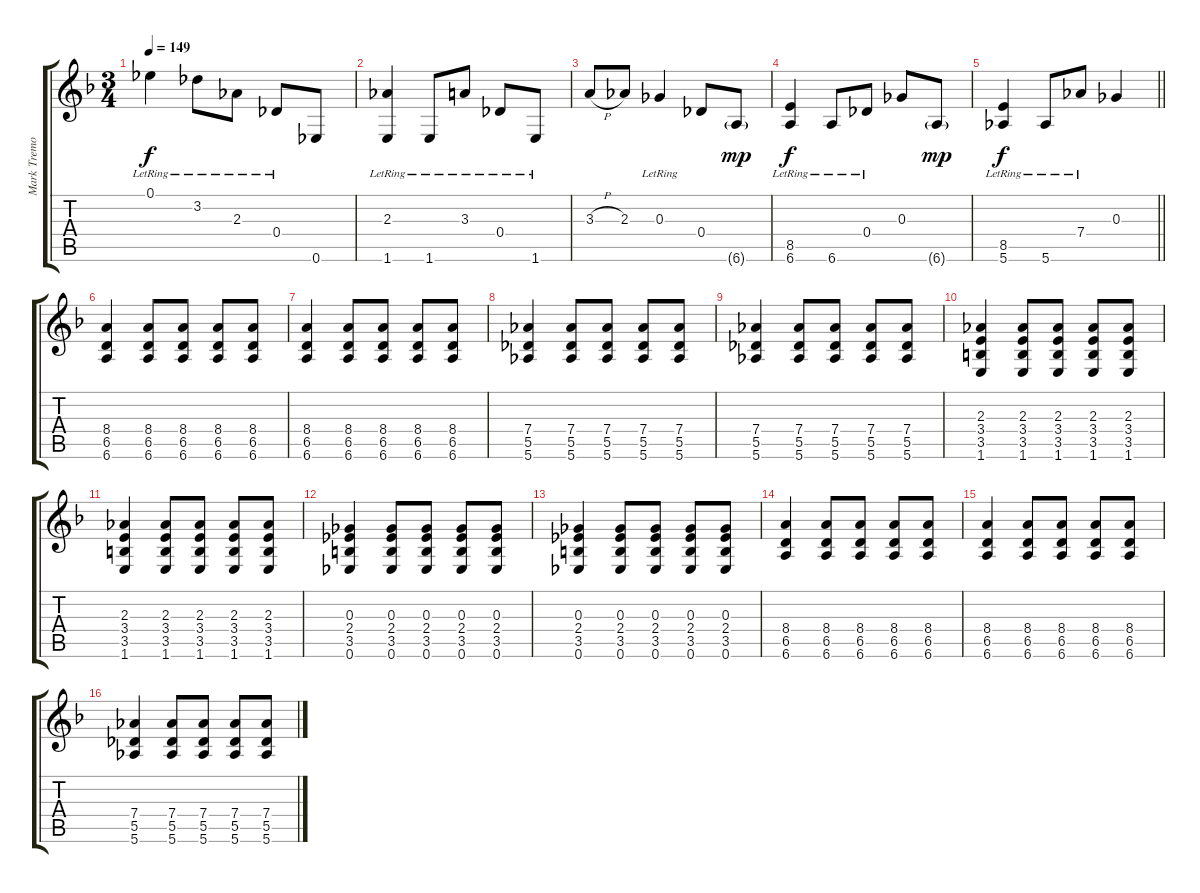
\track ("Mark Tremonti" "Mark Tremo") {instrument electricguitarclean}
\staff {score tabs}
\tuning (Eb4 Bb3 Gb3 Db3 Ab2 Eb2) {hide}
\ts (3 4)
\tempo 149
\clef g2
\ks dminor
0.1{lr}.4{dy f} 3.2{lr}.8 2.3{lr}.8 0.4{lr}.8 0.6.8 |
(2.3{lr} 1.6).4 1.6{lr}.8 3.3{lr}.8 0.4{lr}.8 1.6{lr}.8 |
3.3{h}.8 2.3.8 0.3{lr}.4 0.4.8 6.6{g}.8{dy mp} |
(8.5{lr} 6.6).4{dy f} 6.6{lr}.8 0.4{lr}.8 0.3.8 6.6{g}.8{dy mp} |
\barLineRight lightlight
(8.5{lr} 5.6).4{dy f} 5.6{lr}.8 7.4{lr}.8 0.3.4 |
(8.4 6.5 6.6).4{volume 6 instrument electricguitarclean} (8.4 6.5 6.6).8 (8.4 6.5 6.6).8 (8.4 6.5 6.6).8 (8.4 6.5 6.6).8 |
(8.4 6.5 6.6).4 (8.4 6.5 6.6).8 (8.4 6.5 6.6).8 (8.4 6.5 6.6).8 (8.4 6.5 6.6).8 |
(7.4 5.5 5.6).4 (7.4 5.5 5.6).8 (7.4 5.5 5.6).8 (7.4 5.5 5.6).8 (7.4 5.5 5.6).8 |
(7.4 5.5 5.6).4 (7.4 5.5 5.6).8 (7.4 5.5 5.6).8 (7.4 5.5 5.6).8 (7.4 5.5 5.6).8 |
(2.3 3.4 3.5 1.6).4 (2.3 3.4 3.5 1.6).8 (2.3 3.4 3.5 1.6).8 (2.3 3.4 3.5 1.6).8 (2.3 3.4 3.5 1.6).8 |
(2.3 3.4 3.5 1.6).4 (2.3 3.4 3.5 1.6).8 (2.3 3.4 3.5 1.6).8 (2.3 3.4 3.5 1.6).8 (2.3 3.4 3.5 1.6).8 |
(0.3 2.4 3.5 0.6).4 (0.3 2.4 3.5 0.6).8 (0.3 2.4 3.5 0.6).8 (0.3 2.4 3.5 0.6).8 (0.3 2.4 3.5 0.6).8 |
(0.3 2.4 3.5 0.6).4 (0.3 2.4 3.5 0.6).8 (0.3 2.4 3.5 0.6).8 (0.3 2.4 3.5 0.6).8 (0.3 2.4 3.5 0.6).8 |
(8.4 6.5 6.6).4 (8.4 6.5 6.6).8 (8.4 6.5 6.6).8 (8.4 6.5 6.6).8 (8.4 6.5 6.6).8 |
(8.4 6.5 6.6).4 (8.4 6.5 6.6).8 (8.4 6.5 6.6).8 (8.4 6.5 6.6).8 (8.4 6.5 6.6).8 |
(7.4 5.5 5.6).4 (7.4 5.5 5.6).8 (7.4 5.5 5.6).8 (7.4 5.5 5.6).8 (7.4 5.5 5.6).8
